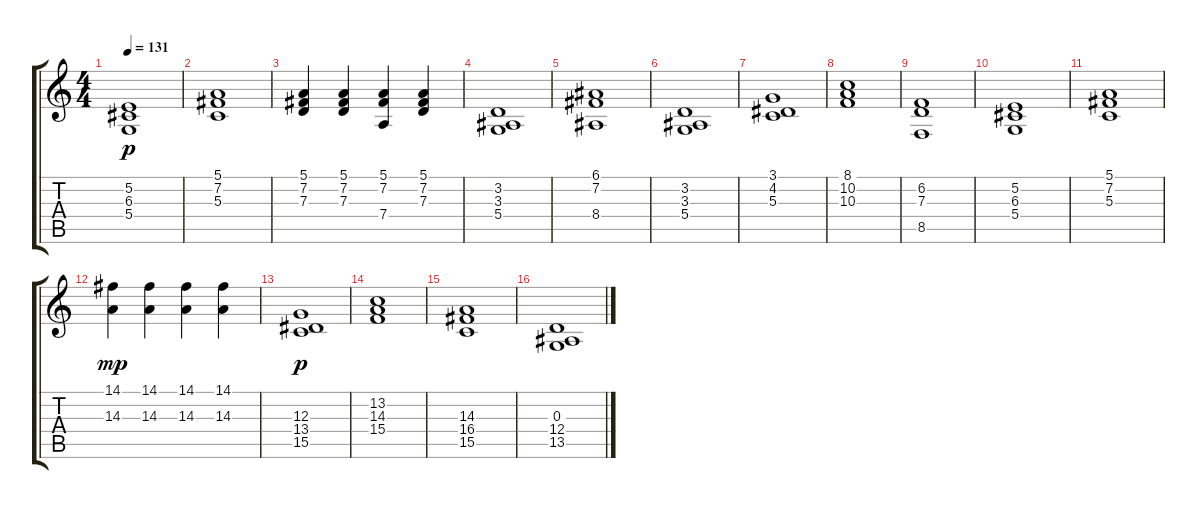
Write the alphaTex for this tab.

\track "" {instrument synthstrings1}
\staff {score tabs}
\tuning (E4 B3 G3 D3 A2 E2) {hide}
\ts (4 4)
\tempo 131
\clef g2
\ks c
(5.2 6.3 5.4).1{dy p} |
(5.1 7.2 5.3).1 |
(5.1 7.2 7.3).4 (5.1 7.2 7.3).4 (5.1 7.2 7.4).4 (5.1 7.2 7.3).4 |
(3.2 3.3 5.4).1 |
(6.1 7.2 8.4).1 |
(3.2 3.3 5.4).1 |
(3.1 4.2 5.3).1 |
(8.1 10.2 10.3).1 |
(6.2 7.3 8.5).1 |
(5.2 6.3 5.4).1 |
(5.1 7.2 5.3).1 |
(14.1 14.3).4{dy mp} (14.1 14.3).4 (14.1 14.3).4 (14.1 14.3).4 |
(12.3 13.4 15.5).1{dy p} |
(13.2 14.3 15.4).1 |
(14.3 16.4 15.5).1 |
(0.3 12.4 13.5).1
